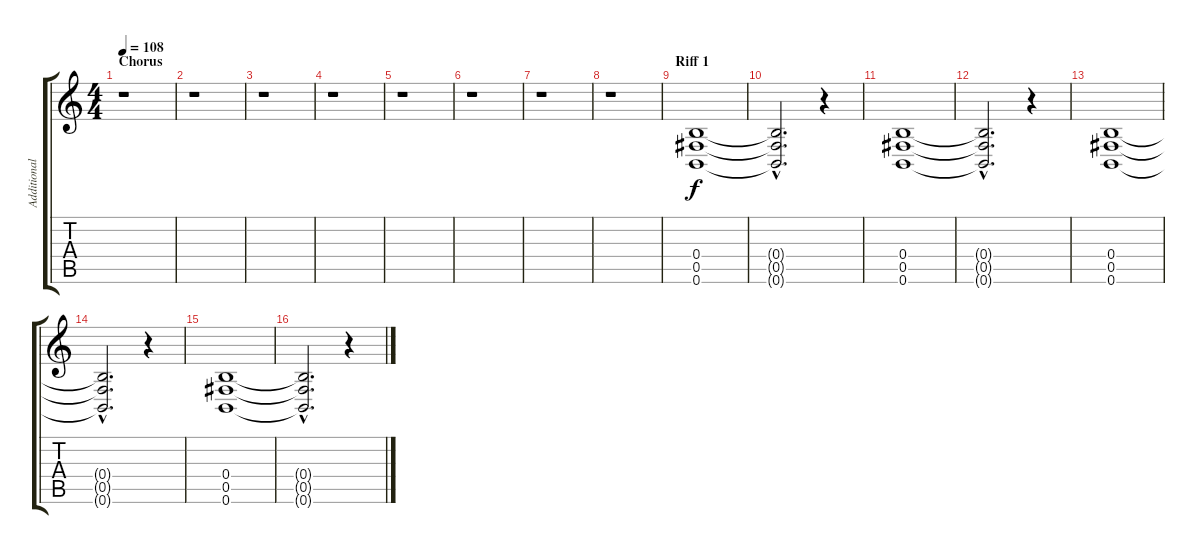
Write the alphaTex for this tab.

\track ("Additional guitar" "Additional") {instrument overdrivenguitar}
\staff {score tabs}
\tuning (Db4 Ab3 E3 B2 Gb2 B1) {hide}
\ts (4 4)
\section ("" "Chorus")
\tempo 108
\clef g2
\ks c
r.1{dy f} |
r.1 |
r.1 |
r.1 |
r.1 |
r.1 |
r.1 |
r.1 |
\section ("" "Riff 1")
(0.4 0.5 0.6).1 |
(0.4{hac t} 0.5{hac t} 0.6{hac t}).2{d} r.4 |
(0.4 0.5 0.6).1 |
(0.4{hac t} 0.5{hac t} 0.6{hac t}).2{d} r.4 |
(0.4 0.5 0.6).1 |
(0.4{hac t} 0.5{hac t} 0.6{hac t}).2{d} r.4 |
(0.4 0.5 0.6).1 |
(0.4{hac t} 0.5{hac t} 0.6{hac t}).2{d} r.4
